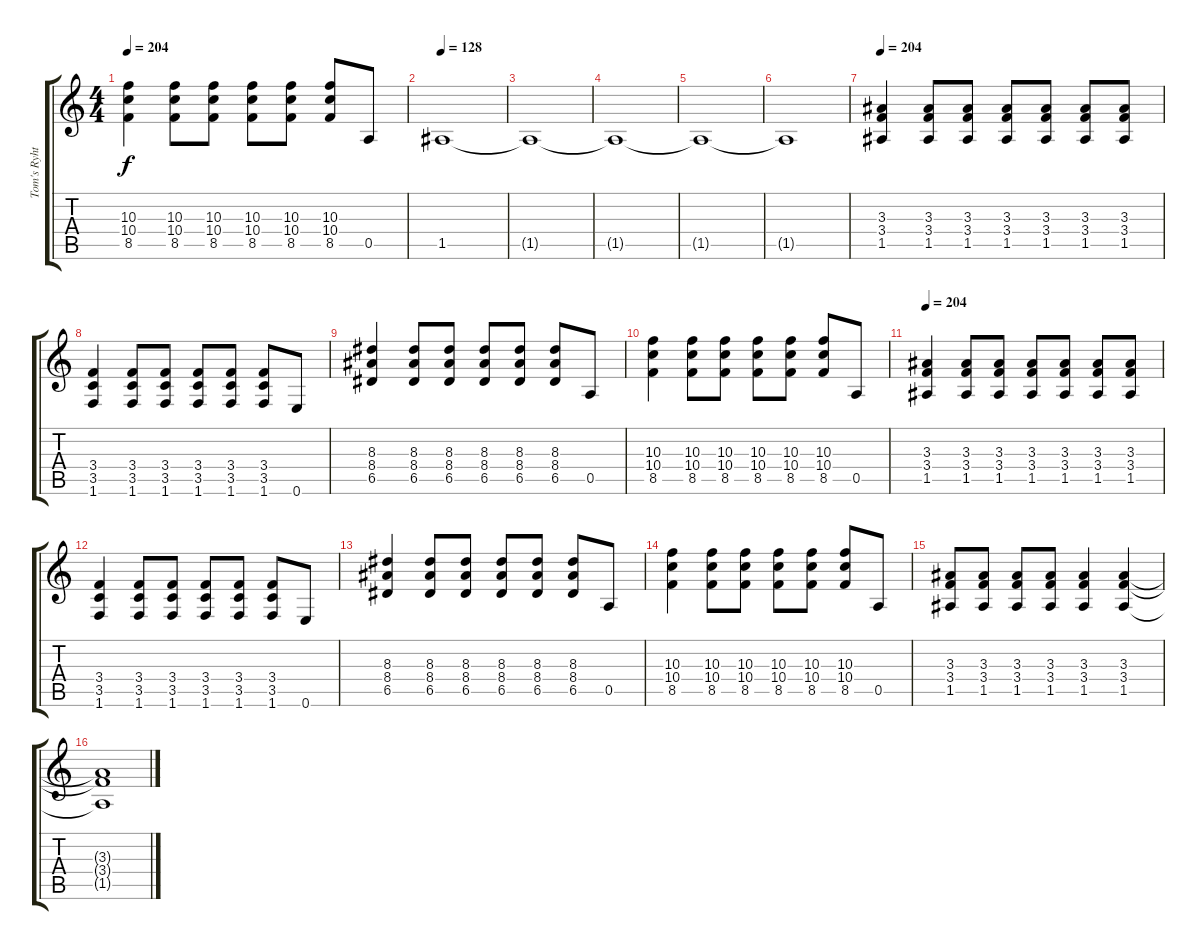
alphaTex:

\track ("Tom's Ryhtm Guitar" "Tom's Ryht") {instrument distortionguitar}
\staff {score tabs}
\tuning (E4 B3 G3 D3 A2 E2) {hide}
\ts (4 4)
\tempo 204
\clef g2
\ks c
(10.3 10.4 8.5).4{dy f} (10.3 10.4 8.5).8 (10.3 10.4 8.5).8 (10.3 10.4 8.5).8 (10.3 10.4 8.5).8 (10.3 10.4 8.5).8 0.5.8 |
\tempo 128
1.5.1 |
1.5{t}.1 |
1.5{t}.1 |
1.5{t}.1 |
1.5{t}.1 |
\tempo 204
(3.3 3.4 1.5).4{instrument distortionguitar} (3.3 3.4 1.5).8 (3.3 3.4 1.5).8 (3.3 3.4 1.5).8 (3.3 3.4 1.5).8 (3.3 3.4 1.5).8 (3.3 3.4 1.5).8 |
(3.4 3.5 1.6).4 (3.4 3.5 1.6).8 (3.4 3.5 1.6).8 (3.4 3.5 1.6).8 (3.4 3.5 1.6).8 (3.4 3.5 1.6).8 0.6.8 |
(8.3 8.4 6.5).4 (8.3 8.4 6.5).8 (8.3 8.4 6.5).8 (8.3 8.4 6.5).8 (8.3 8.4 6.5).8 (8.3 8.4 6.5).8 0.5.8 |
(10.3 10.4 8.5).4 (10.3 10.4 8.5).8 (10.3 10.4 8.5).8 (10.3 10.4 8.5).8 (10.3 10.4 8.5).8 (10.3 10.4 8.5).8 0.5.8 |
\tempo 204
(3.3 3.4 1.5).4{instrument distortionguitar} (3.3 3.4 1.5).8 (3.3 3.4 1.5).8 (3.3 3.4 1.5).8 (3.3 3.4 1.5).8 (3.3 3.4 1.5).8 (3.3 3.4 1.5).8 |
(3.4 3.5 1.6).4 (3.4 3.5 1.6).8 (3.4 3.5 1.6).8 (3.4 3.5 1.6).8 (3.4 3.5 1.6).8 (3.4 3.5 1.6).8 0.6.8 |
(8.3 8.4 6.5).4 (8.3 8.4 6.5).8 (8.3 8.4 6.5).8 (8.3 8.4 6.5).8 (8.3 8.4 6.5).8 (8.3 8.4 6.5).8 0.5.8 |
(10.3 10.4 8.5).4 (10.3 10.4 8.5).8 (10.3 10.4 8.5).8 (10.3 10.4 8.5).8 (10.3 10.4 8.5).8 (10.3 10.4 8.5).8 0.5.8 |
(3.3 3.4 1.5).8 (3.3 3.4 1.5).8 (3.3 3.4 1.5).8 (3.3 3.4 1.5).8 (3.3 3.4 1.5).4 (3.3 3.4 1.5).4 |
(3.3{t} 3.4{t} 1.5{t}).1
